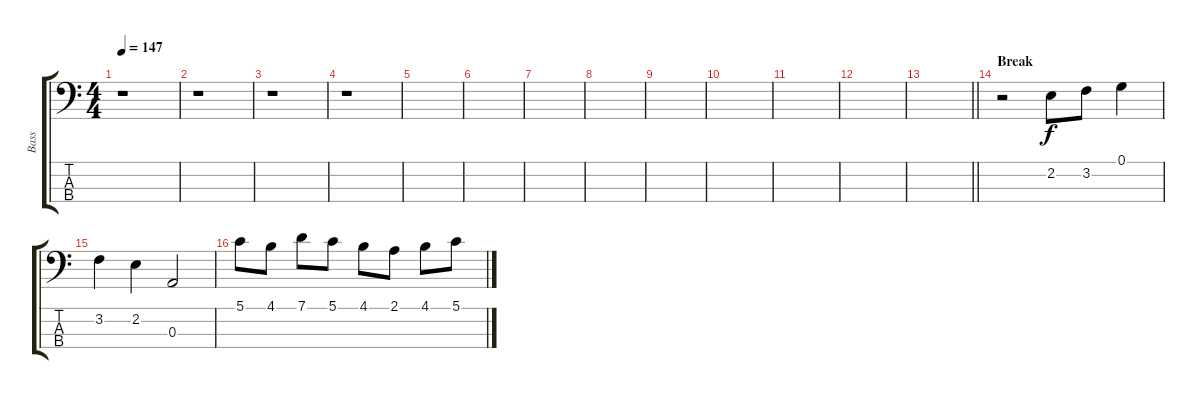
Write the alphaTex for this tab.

\track ("Bass" "Bass") {instrument electricbasspick}
\staff {score tabs}
\tuning (G2 D2 A1 E1) {hide}
\ts (4 4)
\tempo 147
\clef f4
\ks c
r.1{dy f} |
r.1 |
r.1 |
r.1 |
|
|
|
|
|
|
|
|
\barLineRight lightlight
|
\section ("" "Break")
r.2 2.2.8 3.2.8 0.1.4 |
3.2.4 2.2.4 0.3.2 |
5.1.8 4.1.8 7.1.8 5.1.8 4.1.8 2.1.8 4.1.8 5.1.8
